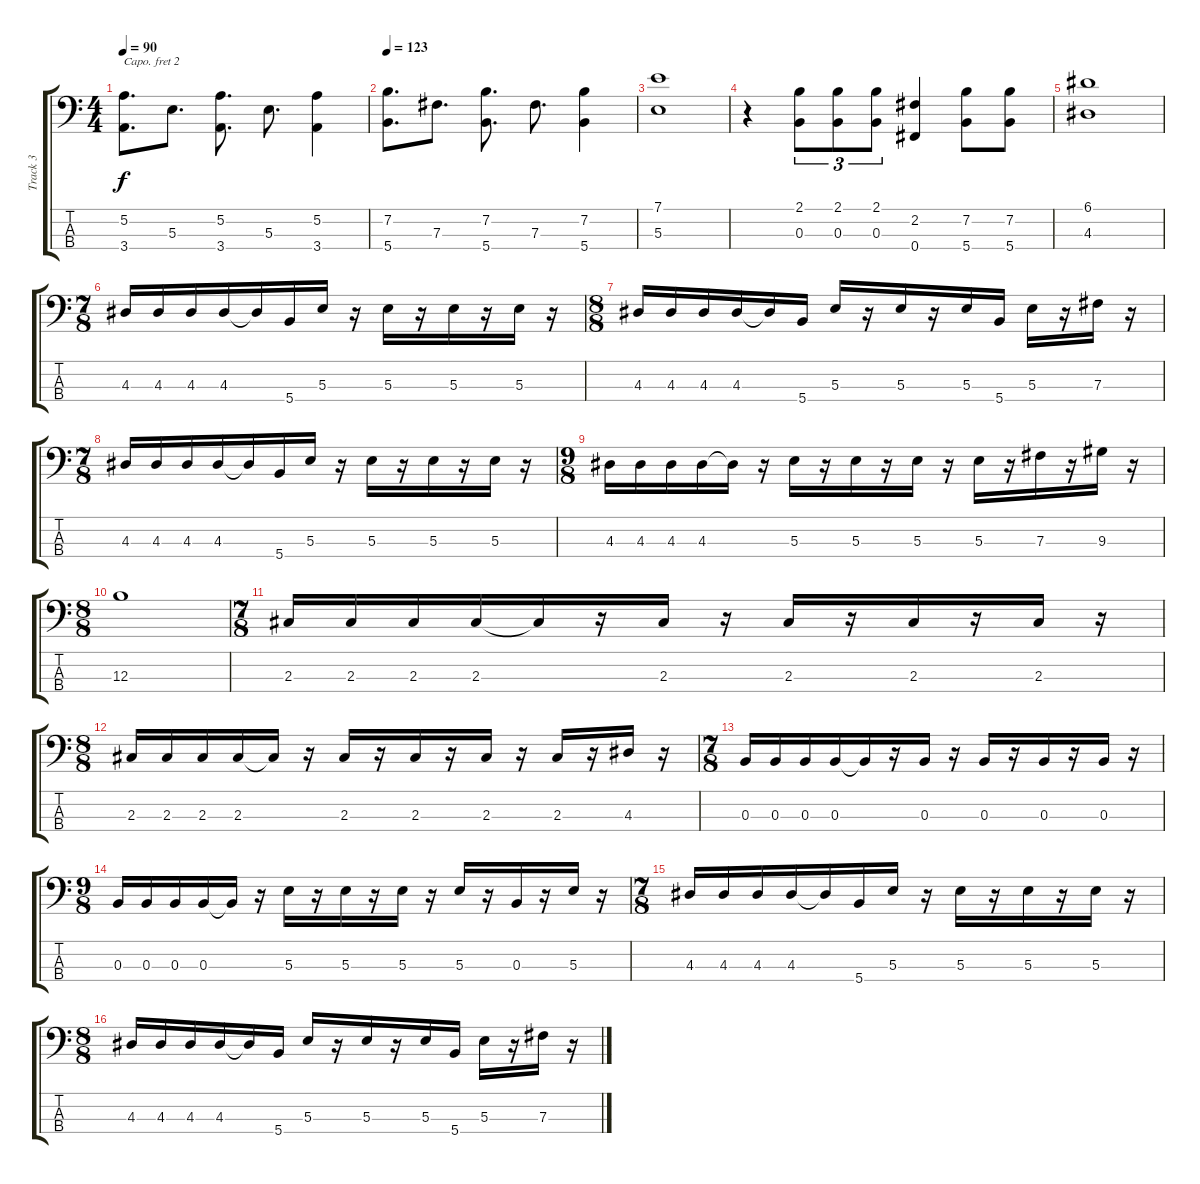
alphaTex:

\track ("Track 3" "Track 3") {instrument electricbasspick}
\staff {score tabs}
\capo 2
\tuning (G2 D2 A1 E1) {hide}
\ts (4 4)
\tempo 90
\clef f4
\ks c
(5.2 3.4).8{d dy f} 5.3.8{d} (5.2 3.4).8{d} 5.3.8{d} (5.2 3.4).4 |
\tempo 123
(7.2 5.4).8{d} 7.3.8{d} (7.2 5.4).8{d} 7.3.8{d} (7.2 5.4).4 |
(7.1 5.3).1 |
r.4 (2.1 0.3).8{tu (3 2)} (2.1 0.3).8{tu (3 2)} (2.1 0.3).8{tu (3 2)} (2.2 0.4).4 (7.2 5.4).8 (7.2 5.4).8 |
(6.1 4.3).1 |
\ts (7 8)
4.3.16 4.3.16 4.3.16 4.3.16 4.3{t}.16 5.4.16 5.3.16 r.16 5.3.16 r.16 5.3.16 r.16 5.3.16 r.16 |
\ts (8 8)
4.3.16 4.3.16 4.3.16 4.3.16 4.3{t}.16 5.4.16 5.3.16 r.16 5.3.16 r.16 5.3.16 5.4.16 5.3.16 r.16 7.3.16 r.16 |
\ts (7 8)
4.3.16 4.3.16 4.3.16 4.3.16 4.3{t}.16 5.4.16 5.3.16 r.16 5.3.16 r.16 5.3.16 r.16 5.3.16 r.16 |
\ts (9 8)
4.3.16 4.3.16 4.3.16 4.3.16 4.3{t}.16 r.16 5.3.16 r.16 5.3.16 r.16 5.3.16 r.16 5.3.16 r.16 7.3.16 r.16 9.3.16 r.16 |
\ts (8 8)
12.3.1 |
\ts (7 8)
2.3.16 2.3.16 2.3.16 2.3.16 2.3{t}.16 r.16 2.3.16 r.16 2.3.16 r.16 2.3.16 r.16 2.3.16 r.16 |
\ts (8 8)
2.3.16 2.3.16 2.3.16 2.3.16 2.3{t}.16 r.16 2.3.16 r.16 2.3.16 r.16 2.3.16 r.16 2.3.16 r.16 4.3.16 r.16 |
\ts (7 8)
0.3.16 0.3.16 0.3.16 0.3.16 0.3{t}.16 r.16 0.3.16 r.16 0.3.16 r.16 0.3.16 r.16 0.3.16 r.16 |
\ts (9 8)
0.3.16 0.3.16 0.3.16 0.3.16 0.3{t}.16 r.16 5.3.16 r.16 5.3.16 r.16 5.3.16 r.16 5.3.16 r.16 0.3.16 r.16 5.3.16 r.16 |
\ts (7 8)
4.3.16 4.3.16 4.3.16 4.3.16 4.3{t}.16 5.4.16 5.3.16 r.16 5.3.16 r.16 5.3.16 r.16 5.3.16 r.16 |
\ts (8 8)
4.3.16 4.3.16 4.3.16 4.3.16 4.3{t}.16 5.4.16 5.3.16 r.16 5.3.16 r.16 5.3.16 5.4.16 5.3.16 r.16 7.3.16 r.16
